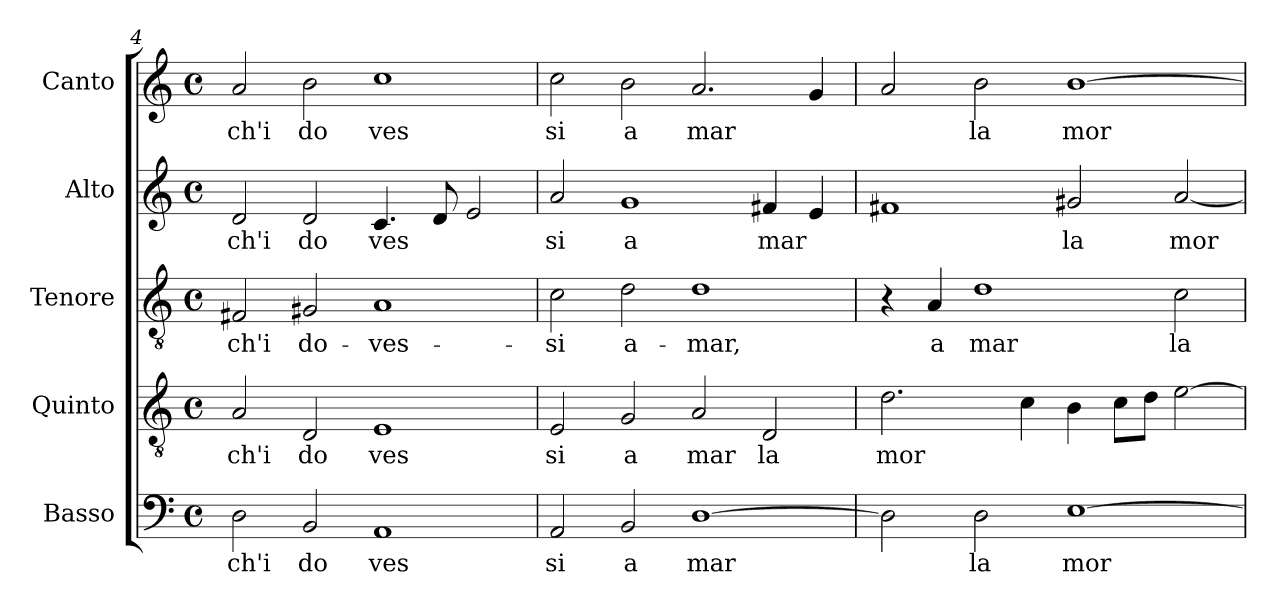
**kern	**text	**kern	**text	**kern	**text	**kern	**text	**kern	**text
*part5	*part5	*part4	*part4	*part3	*part3	*part2	*part2	*part1	*part1
*staff5	*staff5	*staff4	*staff4	*staff3	*staff3	*staff2	*staff2	*staff1	*staff1
*I"Basso	*	*I"Quinto	*	*I"Tenore	*	*I"Alto	*	*I"Canto	*
*clefF4	*	*clefGv2	*	*clefGv2	*	*clefG2	*	*clefG2	*
*M4/4	*	*M4/4	*	*M4/4	*	*M4/4	*	*M4/4	*
*met(c)	*	*met(c)	*	*met(c)	*	*met(c)	*	*met(c)	*
=4	=4	=4	=4	=4	=4	=4	=4	=4	=4
!	!LO:LY:b:cj	!	!LO:LY:b:cj	!	!LO:LY:b:cj	!	!LO:LY:b:cj	!	!LO:LY:b:cj
2D\	ch'i	2A/	ch'i	2F#X/	ch'i	2d/	ch'i	2a/	ch'i
!	!LO:LY:b:cj	!	!LO:LY:b:cj	!	!LO:LY:b:cj	!	!LO:LY:b:cj	!	!LO:LY:b:cj
2BB/	do	2D/	do	2G#X/	do-	2d/	do	2b\	do
!	!LO:LY:b:cj	!	!LO:LY:b:cj	!	!LO:LY:b:cj	!	!LO:LY:b	!	!LO:LY:b:cj
1AA	ves	1E	ves	1A	-ves-	4.c/	ves	1cc	ves
.	.	.	.	.	.	8d/	.	.	.
.	.	.	.	.	.	2e/	.	.	.
=5	=5	=5	=5	=5	=5	=5	=5	=5	=5
!	!LO:LY:b:cj	!	!LO:LY:b:cj	!	!LO:LY:b:cj	!	!LO:LY:b:cj	!	!LO:LY:b:cj
2AA/	si	2E/	si	2c\	-si	2a/	si	2cc\	si
!	!LO:LY:b:cj	!	!LO:LY:b:cj	!	!LO:LY:b:cj	!	!LO:LY:b:cj	!	!LO:LY:b:cj
2BB/	a	2G/	a	2d\	a-	1g	a	2b\	a
!	!LO:LY:b	!	!LO:LY:b:cj	!	!LO:LY:b:cj	!	!	!	!LO:LY:b
[<1D	mar	2A/	mar	1d	-mar,	.	.	2.a/	mar
!	!	!	!LO:LY:b:cj	!	!	!	!LO:LY:b	!	!
.	.	2D/	la	.	.	4f#X/	mar	.	.
.	.	.	.	.	.	4e/	.	4g/	.
!!LO:LB:g=z
=6	=6	=6	=6	=6	=6	=6	=6	=6	=6
!	!	!	!LO:LY:b	!	!	!	!	!	!
2D\]	.	2.d\	mor	4r	.	1f#X	.	2a/	.
!	!	!	!	!	!LO:LY:b:cj	!	!	!	!
.	.	.	.	4A/	a	.	.	.	.
!	!LO:LY:b:cj	!	!	!	!LO:LY:b:cj	!	!	!	!LO:LY:b:cj
2D\	la	.	.	1d	mar	.	.	2b\	la
.	.	4c\	.	.	.	.	.	.	.
!	!LO:LY:b	!	!	!	!	!	!LO:LY:b:cj	!	!LO:LY:b
[>1E	mor	4B\	.	.	.	2g#X/	la	[>1b	mor
.	.	8c\L	.	.	.	.	.	.	.
.	.	8d\J	.	.	.	.	.	.	.
!	!	!	!	!	!LO:LY:b:cj	!	!LO:LY:b	!	!
.	.	[>2e\	.	2c\	la	[<2a/	mor	.	.
=	=	=	=	=	=	=	=	=	=
*-	*-	*-	*-	*-	*-	*-	*-	*-	*-
